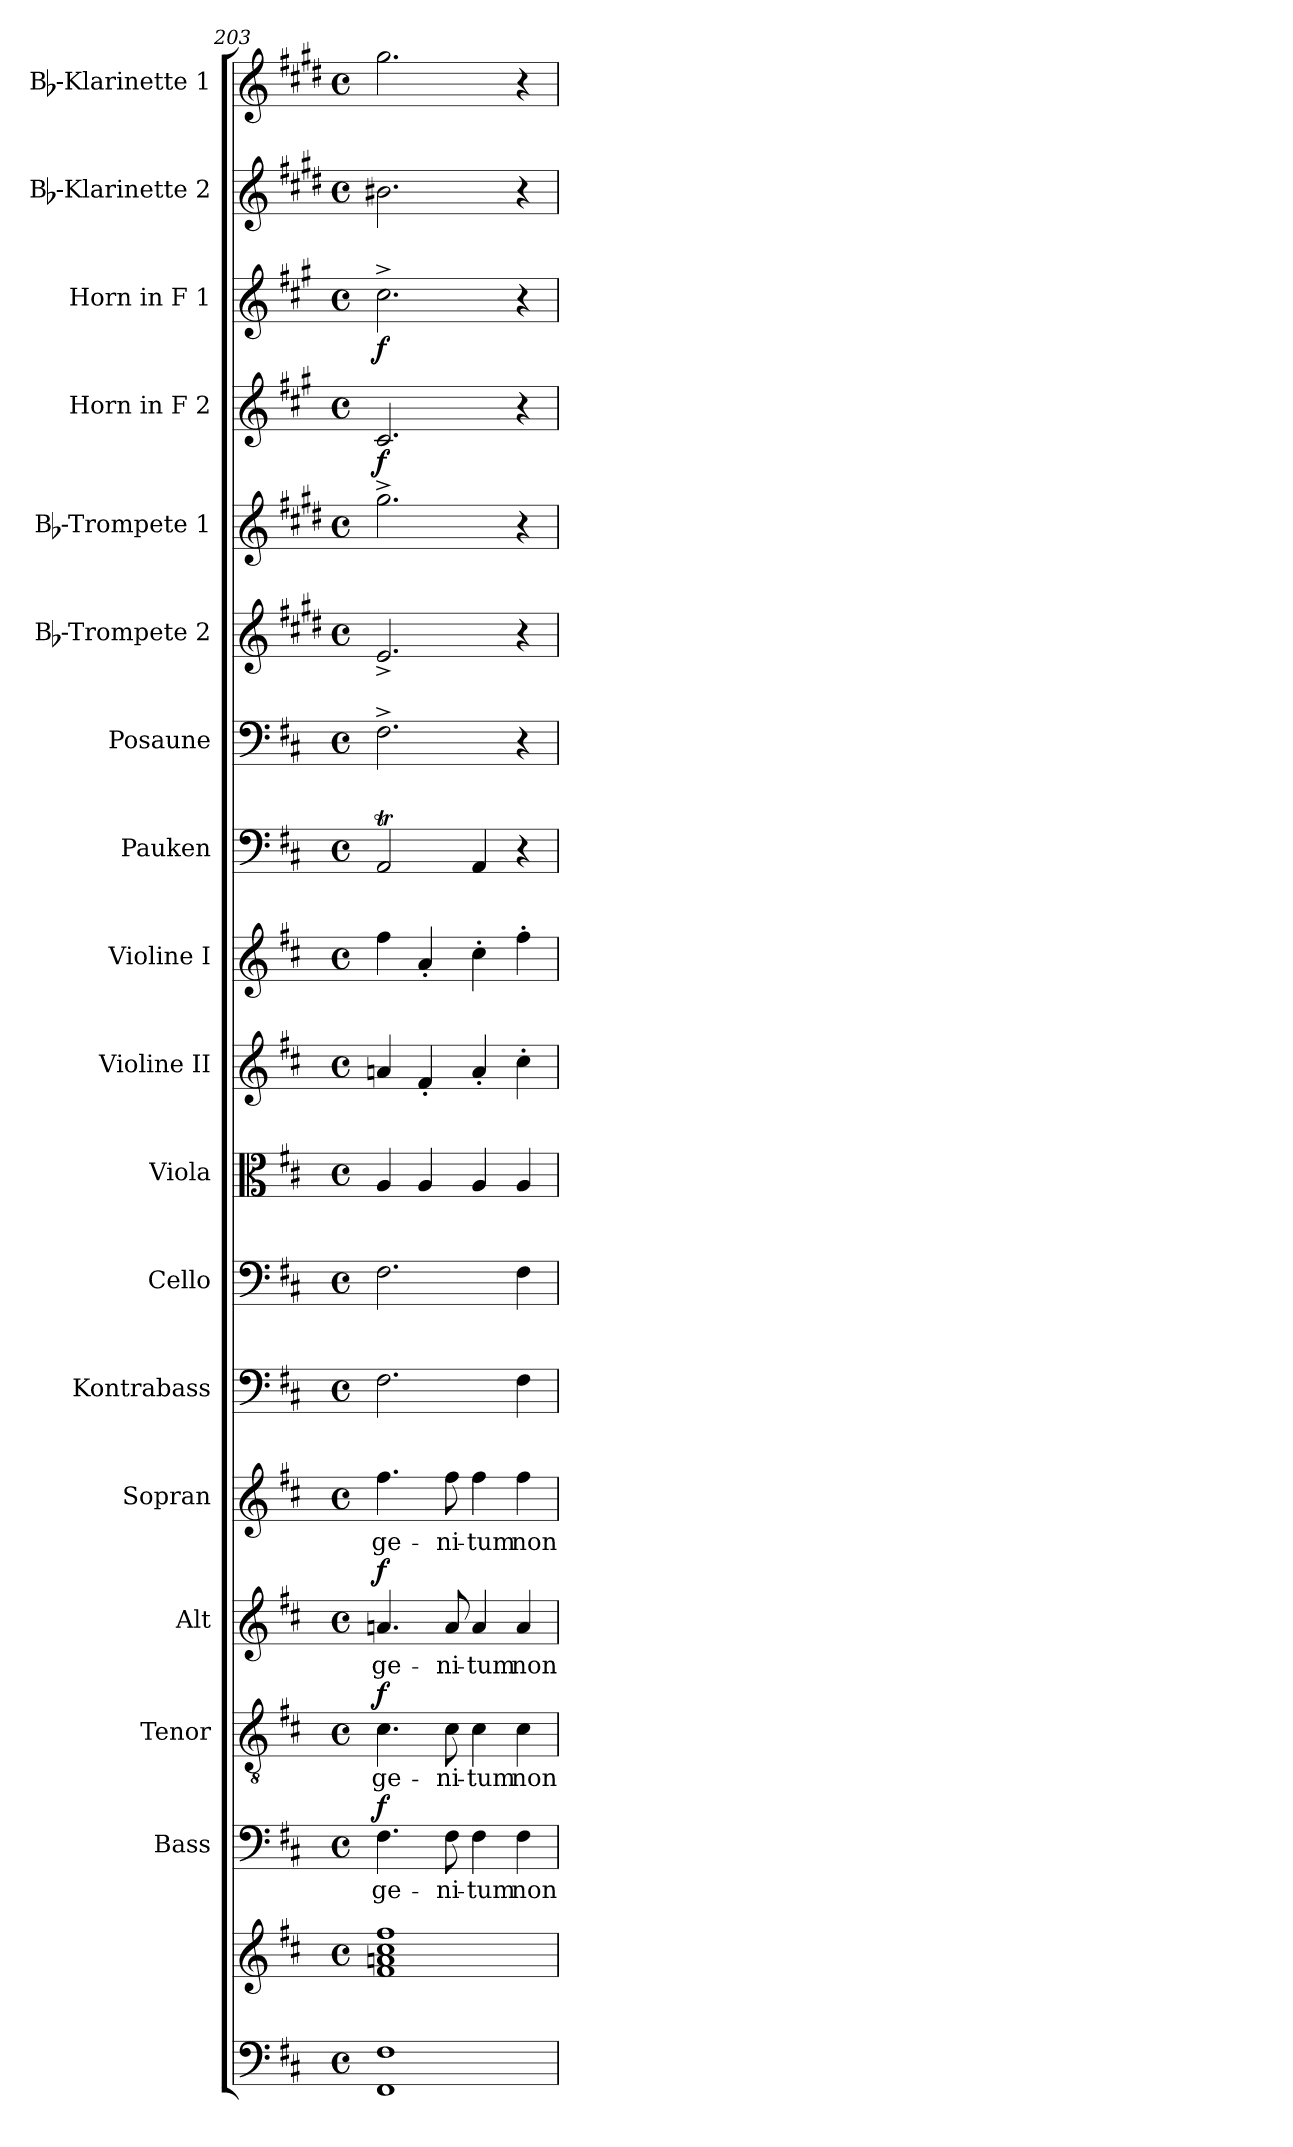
**kern	**kern	**kern	**text	**dynam	**kern	**text	**dynam	**kern	**text	**dynam	**kern	**text	**kern	**kern	**kern	**kern	**kern	**kern	**kern	**kern	**kern	**kern	**dynam	**kern	**dynam	**kern	**kern
*part18	*part18	*part17	*part17	*part17	*part16	*part16	*part16	*part15	*part15	*part15	*part14	*part14	*part13	*part12	*part11	*part10	*part9	*part8	*part7	*part6	*part5	*part4	*part4	*part3	*part3	*part2	*part1
*staff19	*staff18	*staff17	*staff17	*staff17	*staff16	*staff16	*staff16	*staff15	*staff15	*staff15	*staff14	*staff14	*staff13	*staff12	*staff11	*staff10	*staff9	*staff8	*staff7	*staff6	*staff5	*staff4	*staff4	*staff3	*staff3	*staff2	*staff1
*	*	*I"Bass	*	*	*I"Tenor	*	*	*I"Alt	*	*	*I"Sopran	*	*I"Kontrabass	*I"Cello	*I"Viola	*I"Violine II	*I"Violine I	*I"Pauken	*I"Posaune	*I"Bb-Trompete 2	*I"Bb-Trompete 1	*I"Horn in F 2	*	*I"Horn in F 1	*	*I"Bb-Klarinette 2	*I"Bb-Klarinette 1
*	*	*I'B.	*	*	*I'T.	*	*	*I'A.	*	*	*I'S.	*	*I'Kb.	*	*I'Vla.	*I'Vl. II	*I'Vl. I	*I'Pk.	*I'Pos.	*I'Bb Trp. 2	*I'Bb Trp. 1	*	*	*	*	*I'Bb Kl. 2	*I'Bb Kl. 1
*clefF4	*clefG2	*clefF4	*	*	*clefGv2	*	*	*clefG2	*	*	*clefG2	*	*clefF4	*clefF4	*clefC3	*clefG2	*clefG2	*clefF4	*clefF4	*clefG2	*clefG2	*clefG2	*	*clefG2	*	*clefG2	*clefG2
*	*	*	*	*	*	*	*	*	*	*	*	*	*ITrd7c12	*	*	*	*	*	*	*ITrd1c2	*ITrd1c2	*ITrd4c7	*	*ITrd4c7	*	*ITrd1c2	*ITrd1c2
*k[f#c#]	*k[f#c#]	*k[f#c#]	*	*	*k[f#c#]	*	*	*k[f#c#]	*	*	*k[f#c#]	*	*k[f#c#]	*k[f#c#]	*k[f#c#]	*k[f#c#]	*k[f#c#]	*k[f#c#]	*k[f#c#]	*k[f#c#]	*k[f#c#]	*k[f#c#]	*	*k[f#c#]	*	*k[f#c#]	*k[f#c#]
*D:	*D:	*D:	*	*	*D:	*	*	*D:	*	*	*D:	*	*D:	*D:	*D:	*D:	*D:	*D:	*D:	*D:	*D:	*D:	*	*D:	*	*D:	*D:
*M4/4	*M4/4	*M4/4	*	*	*M4/4	*	*	*M4/4	*	*	*M4/4	*	*M4/4	*M4/4	*M4/4	*M4/4	*M4/4	*M4/4	*M4/4	*M4/4	*M4/4	*M4/4	*	*M4/4	*	*M4/4	*M4/4
*met(c)	*met(c)	*met(c)	*	*	*met(c)	*	*	*met(c)	*	*	*met(c)	*	*met(c)	*met(c)	*met(c)	*met(c)	*met(c)	*met(c)	*met(c)	*met(c)	*met(c)	*met(c)	*	*met(c)	*	*met(c)	*met(c)
=203	=203	=203	=203	=203	=203	=203	=203	=203	=203	=203	=203	=203	=203	=203	=203	=203	=203	=203	=203	=203	=203	=203	=203	=203	=203	=203	=203
!	!	!	!LO:LY:b	!LO:DY:a	!	!LO:LY:b	!LO:DY:a	!	!LO:LY:b	!LO:DY:a	!	!LO:LY:b	!	!	!	!	!	!	!	!	!	!	!LO:DY:b	!	!LO:DY:b	!	!
1FF# 1F#	1f# 1an 1cc# 1ff#	4.F#\	ge-	f	4.c#\	ge-	f	4.an/	ge-	f	4.ff#\	ge-	2.FF#\	2.F#\	4A/	4an/	4ff#\	2AAT/	2.F#^>\	2.d^</	2.ff#^>\	2.F#/	f	2.f#^>\	f	2.a#X\	2.ff#\
.	.	.	.	.	.	.	.	.	.	.	.	.	.	.	4A/	4f#'</	4a'</	.	.	.	.	.	.	.	.	.	.
!	!	!	!LO:LY:b	!	!	!LO:LY:b	!	!	!LO:LY:b	!	!	!LO:LY:b	!	!	!	!	!	!	!	!	!	!	!	!	!	!	!
.	.	8F#\	-ni-	.	8c#\	-ni-	.	8a/	-ni-	.	8ff#\	-ni-	.	.	.	.	.	.	.	.	.	.	.	.	.	.	.
!	!	!	!LO:LY:b	!	!	!LO:LY:b	!	!	!LO:LY:b	!	!	!LO:LY:b	!	!	!	!	!	!	!	!	!	!	!	!	!	!	!
.	.	4F#\	-tum	.	4c#\	-tum	.	4a/	-tum	.	4ff#\	-tum	.	.	4A/	4a'</	4cc#'>\	4AA/	.	.	.	.	.	.	.	.	.
!	!	!	!LO:LY:b	!	!	!LO:LY:b	!	!	!LO:LY:b	!	!	!LO:LY:b	!	!	!	!	!	!	!	!	!	!	!	!	!	!	!
.	.	4F#\	non	.	4c#\	non	.	4a/	non	.	4ff#\	non	4FF#\	4F#\	4A/	4cc#'>\	4ff#'>\	4r	4r	4r	4r	4r	.	4r	.	4r	4r
=	=	=	=	=	=	=	=	=	=	=	=	=	=	=	=	=	=	=	=	=	=	=	=	=	=	=	=
*-	*-	*-	*-	*-	*-	*-	*-	*-	*-	*-	*-	*-	*-	*-	*-	*-	*-	*-	*-	*-	*-	*-	*-	*-	*-	*-	*-
